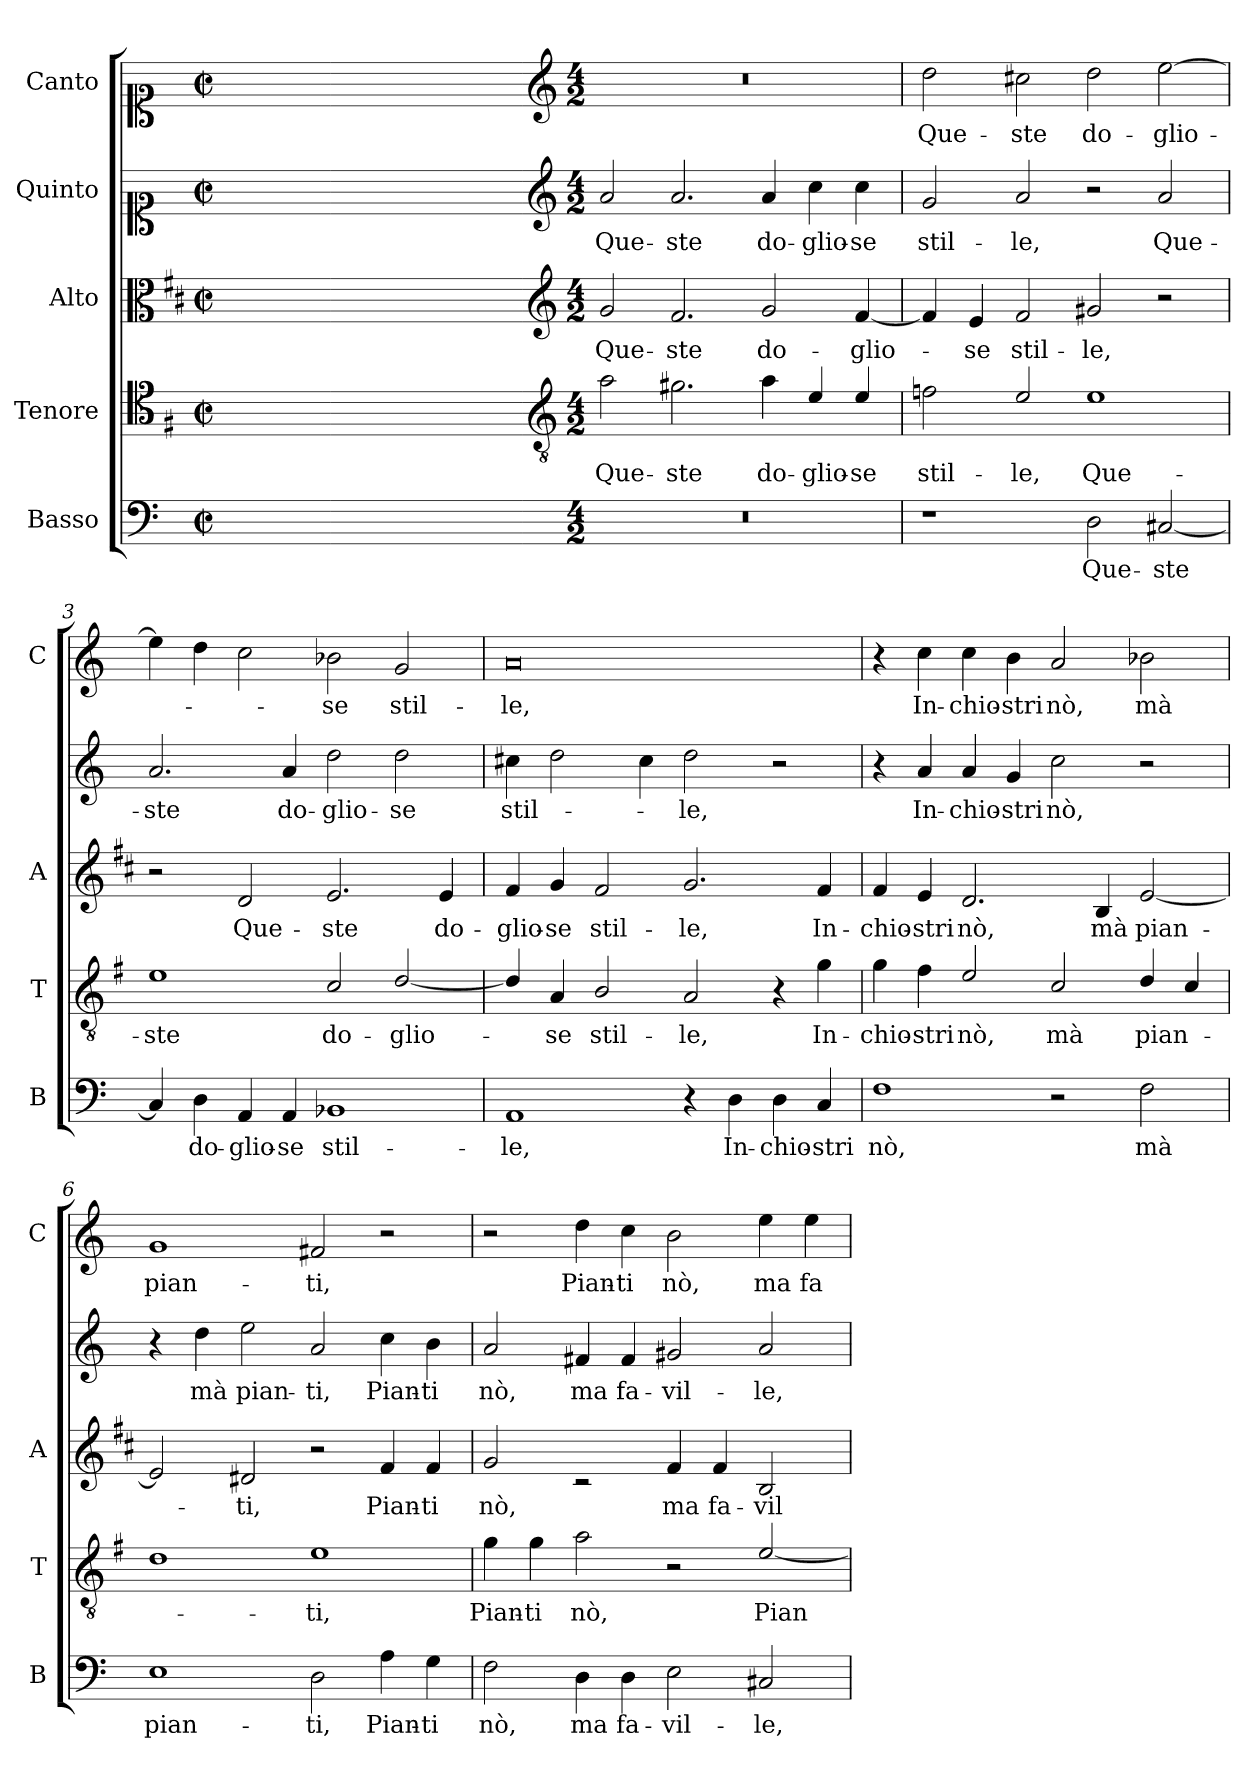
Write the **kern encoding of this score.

**kern	**text	**kern	**text	**kern	**text	**kern	**text	**kern	**text
*part5	*part5	*part4	*part4	*part3	*part3	*part2	*part2	*part1	*part1
*staff5	*staff5	*staff4	*staff4	*staff3	*staff3	*staff2	*staff2	*staff1	*staff1
*I"Basso	*	*I"Tenore	*	*I"Alto	*	*I"Quinto	*	*I"Canto	*
*I'B	*	*I'T	*	*I'A	*	*	*	*I'C	*
*clefF4	*	*clefC4	*	*clefC3	*	*clefC1	*	*clefC1	*
*	*	*ITrd4c7	*	*ITrd1c2	*	*	*	*	*
*k[]	*	*k[]	*	*k[]	*	*k[]	*	*k[]	*
*C:	*	*C:	*	*C:	*	*C:	*	*C:	*
*M2/2	*	*M2/2	*	*M2/2	*	*M2/2	*	*M2/2	*
*met(c|)	*	*met(c|)	*	*met(c|)	*	*met(c|)	*	*met(c|)	*
=	=	=	=	=	=	=	=	=	=
1ryy	.	1ryy	.	1ryy	.	1ryy	.	1ryy	.
=1X-	=1X-	=1X-	=1X-	=1X-	=1X-	=1X-	=1X-	=1X-	=1X-
4ryy	.	4ryy	.	4ryy	.	4ryy	.	4ryy	.
4ryy	.	4ryy	.	4ryy	.	4ryy	.	4ryy	.
4ryy	.	4ryy	.	4ryy	.	4ryy	.	4ryy	.
4ryy	.	4ryy	.	4ryy	.	4ryy	.	4ryy	.
=1-	=1-	=1-	=1-	=1-	=1-	=1-	=1-	=1-	=1-
*	*	*clefGv2	*	*clefG2	*	*clefG2	*	*clefG2	*
*M4/2	*	*M4/2	*	*M4/2	*	*M4/2	*	*M4/2	*
!	!	!	!LO:LY:b	!	!LO:LY:b	!	!LO:LY:b	!	!
0r	.	2d\	Que-	2f/	Que-	2a/	Que-	0r	.
!	!	!	!LO:LY:b	!	!LO:LY:b	!	!LO:LY:b	!	!
.	.	2.c#X\	-ste	2.e/	-ste	2.a/	-ste	.	.
!	!	!	!LO:LY:b	!	!LO:LY:b	!	!LO:LY:b	!	!
.	.	4d\	do-	2f/	do-	4a/	do-	.	.
!	!	!	!LO:LY:b	!	!	!	!LO:LY:b	!	!
.	.	4A/	-glio-	.	.	4cc\	-glio-	.	.
!	!	!	!LO:LY:b	!	!LO:LY:b	!	!LO:LY:b	!	!
.	.	4A/	-se	[4e/	-glio-	4cc\	-se	.	.
=2	=2	=2	=2	=2	=2	=2	=2	=2	=2
!	!	!	!LO:LY:b	!	!	!	!LO:LY:b	!	!LO:LY:b
1r	.	2B-X\	stil-	4e/]	.	2g/	stil-	2dd\	Que-
!	!	!	!	!	!LO:LY:b	!	!	!	!
.	.	.	.	4d/	-se	.	.	.	.
!	!	!	!LO:LY:b	!	!LO:LY:b	!	!LO:LY:b	!	!LO:LY:b
.	.	2A/	-le,	2e/	stil-	2a/	-le,	2cc#X\	-ste
!	!LO:LY:b	!	!LO:LY:b	!	!LO:LY:b	!	!	!	!LO:LY:b
2D\	Que-	1A	Que-	2f#X/	-le,	2r	.	2dd\	do-
!	!LO:LY:b	!	!	!	!	!	!LO:LY:b	!	!LO:LY:b
[2C#X/	-ste	.	.	2r	.	2a/	Que-	[2ee\	-glio-
=3	=3	=3	=3	=3	=3	=3	=3	=3	=3
!	!	!	!LO:LY:b	!	!	!	!LO:LY:b	!	!
4C#/]	.	1A	-ste	2r	.	2.a/	-ste	4ee\]	.
!	!LO:LY:b	!	!	!	!	!	!	!	!
4D\	do-	.	.	.	.	.	.	4dd\	.
!	!LO:LY:b	!	!	!	!LO:LY:b	!	!	!	!
4AA/	-glio-	.	.	2c/	Que-	.	.	2cc\	.
!	!LO:LY:b	!	!	!	!	!	!LO:LY:b	!	!
4AA/	-se	.	.	.	.	4a/	do-	.	.
!	!LO:LY:b	!	!LO:LY:b	!	!LO:LY:b	!	!LO:LY:b	!	!LO:LY:b
1BB-X	stil-	2F/	do-	2.d/	-ste	2dd\	-glio-	2b-X\	-se
!	!	!	!LO:LY:b	!	!	!	!LO:LY:b	!	!LO:LY:b
.	.	[2G/	-glio-	.	.	2dd\	-se	2g/	stil-
!	!	!	!	!	!LO:LY:b	!	!	!	!
.	.	.	.	4d/	do-	.	.	.	.
!!LO:LB:g=z
=4	=4	=4	=4	=4	=4	=4	=4	=4	=4
!	!LO:LY:b	!	!	!	!LO:LY:b	!	!LO:LY:b	!	!LO:LY:b
1AA	-le,	4G/]	.	4e/	-glio-	4cc#X\	stil-	0a	-le,
!	!	!	!LO:LY:b	!	!LO:LY:b	!	!	!	!
.	.	4D/	-se	4f/	-se	2dd\	.	.	.
!	!	!	!LO:LY:b	!	!LO:LY:b	!	!	!	!
.	.	2E/	stil-	2e/	stil-	.	.	.	.
.	.	.	.	.	.	4cc#\	.	.	.
!	!	!	!LO:LY:b	!	!LO:LY:b	!	!LO:LY:b	!	!
4r	.	2D/	-le,	2.f/	-le,	2dd\	-le,	.	.
!	!LO:LY:b	!	!	!	!	!	!	!	!
4D\	In-	.	.	.	.	.	.	.	.
!	!LO:LY:b	!	!	!	!	!	!	!	!
4D\	-chio-	4r	.	.	.	2r	.	.	.
!	!LO:LY:b	!	!LO:LY:b	!	!LO:LY:b	!	!	!	!
4C/	-stri	4c\	In-	4e/	In-	.	.	.	.
=5	=5	=5	=5	=5	=5	=5	=5	=5	=5
!	!LO:LY:b	!	!LO:LY:b	!	!LO:LY:b	!	!	!	!
1F	nò,	4c\	-chio-	4e/	-chio-	4r	.	4r	.
!	!	!	!LO:LY:b	!	!LO:LY:b	!	!LO:LY:b	!	!LO:LY:b
.	.	4B\	-stri	4d/	-stri	4a/	In-	4cc\	In-
!	!	!	!LO:LY:b	!	!LO:LY:b	!	!LO:LY:b	!	!LO:LY:b
.	.	2A/	nò,	2.c/	nò,	4a/	-chio-	4cc\	-chio-
!	!	!	!	!	!	!	!LO:LY:b	!	!LO:LY:b
.	.	.	.	.	.	4g/	-stri	4b\	-stri
!	!	!	!LO:LY:b	!	!	!	!LO:LY:b	!	!LO:LY:b
2r	.	2F/	mà	.	.	2cc\	nò,	2a/	nò,
!	!	!	!	!	!LO:LY:b	!	!	!	!
.	.	.	.	4A/	mà	.	.	.	.
!	!LO:LY:b	!	!LO:LY:b	!	!LO:LY:b	!	!	!	!LO:LY:b
2F\	mà	4G/	pian-	[2d/	pian-	2r	.	2b-X\	mà
.	.	4F/	.	.	.	.	.	.	.
=6	=6	=6	=6	=6	=6	=6	=6	=6	=6
!	!LO:LY:b	!	!	!	!	!	!	!	!LO:LY:b
1E	pian-	1G	.	2d/]	.	4r	.	1g	pian-
!	!	!	!	!	!	!	!LO:LY:b	!	!
.	.	.	.	.	.	4dd\	mà	.	.
!	!	!	!	!	!LO:LY:b	!	!LO:LY:b	!	!
.	.	.	.	2c#X/	-ti,	2ee\	pian-	.	.
!	!LO:LY:b	!	!LO:LY:b	!	!	!	!LO:LY:b	!	!LO:LY:b
2D\	-ti,	1A	-ti,	2r	.	2a/	-ti,	2f#X/	-ti,
!	!LO:LY:b	!	!	!	!LO:LY:b	!	!LO:LY:b	!	!
4A\	Pian-	.	.	4e/	Pian-	4cc\	Pian-	2r	.
!	!LO:LY:b	!	!	!	!LO:LY:b	!	!LO:LY:b	!	!
4G\	-ti	.	.	4e/	-ti	4b\	-ti	.	.
!!LO:PB:g=z
=7	=7	=7	=7	=7	=7	=7	=7	=7	=7
!	!LO:LY:b	!	!LO:LY:b	!	!LO:LY:b	!	!LO:LY:b	!	!
2F\	nò,	4c\	Pian-	2f/	nò,	2a/	nò,	2r	.
!	!	!	!LO:LY:b	!	!	!	!	!	!
.	.	4c\	-ti	.	.	.	.	.	.
!	!LO:LY:b	!	!LO:LY:b	!	!	!	!LO:LY:b	!	!LO:LY:b
4D\	ma	2d\	nò,	2rc	.	4f#X/	ma	4dd\	Pian-
!	!LO:LY:b	!	!	!	!	!	!LO:LY:b	!	!LO:LY:b
4D\	fa-	.	.	.	.	4f#/	fa-	4cc\	-ti
!	!LO:LY:b	!	!	!	!LO:LY:b	!	!LO:LY:b	!	!LO:LY:b
2E\	-vil-	2r	.	4e/	ma	2g#X/	-vil-	2b\	nò,
!	!	!	!	!	!LO:LY:b	!	!	!	!
.	.	.	.	4e/	fa-	.	.	.	.
!	!LO:LY:b	!	!LO:LY:b	!	!LO:LY:b	!	!LO:LY:b	!	!LO:LY:b
2C#X/	-le,	[2A/	Pian-	2A/	-vil-	2a/	-le,	4ee\	ma
!	!	!	!	!	!	!	!	!	!LO:LY:b
.	.	.	.	.	.	.	.	4ee\	fa-
=	=	=	=	=	=	=	=	=	=
*-	*-	*-	*-	*-	*-	*-	*-	*-	*-
